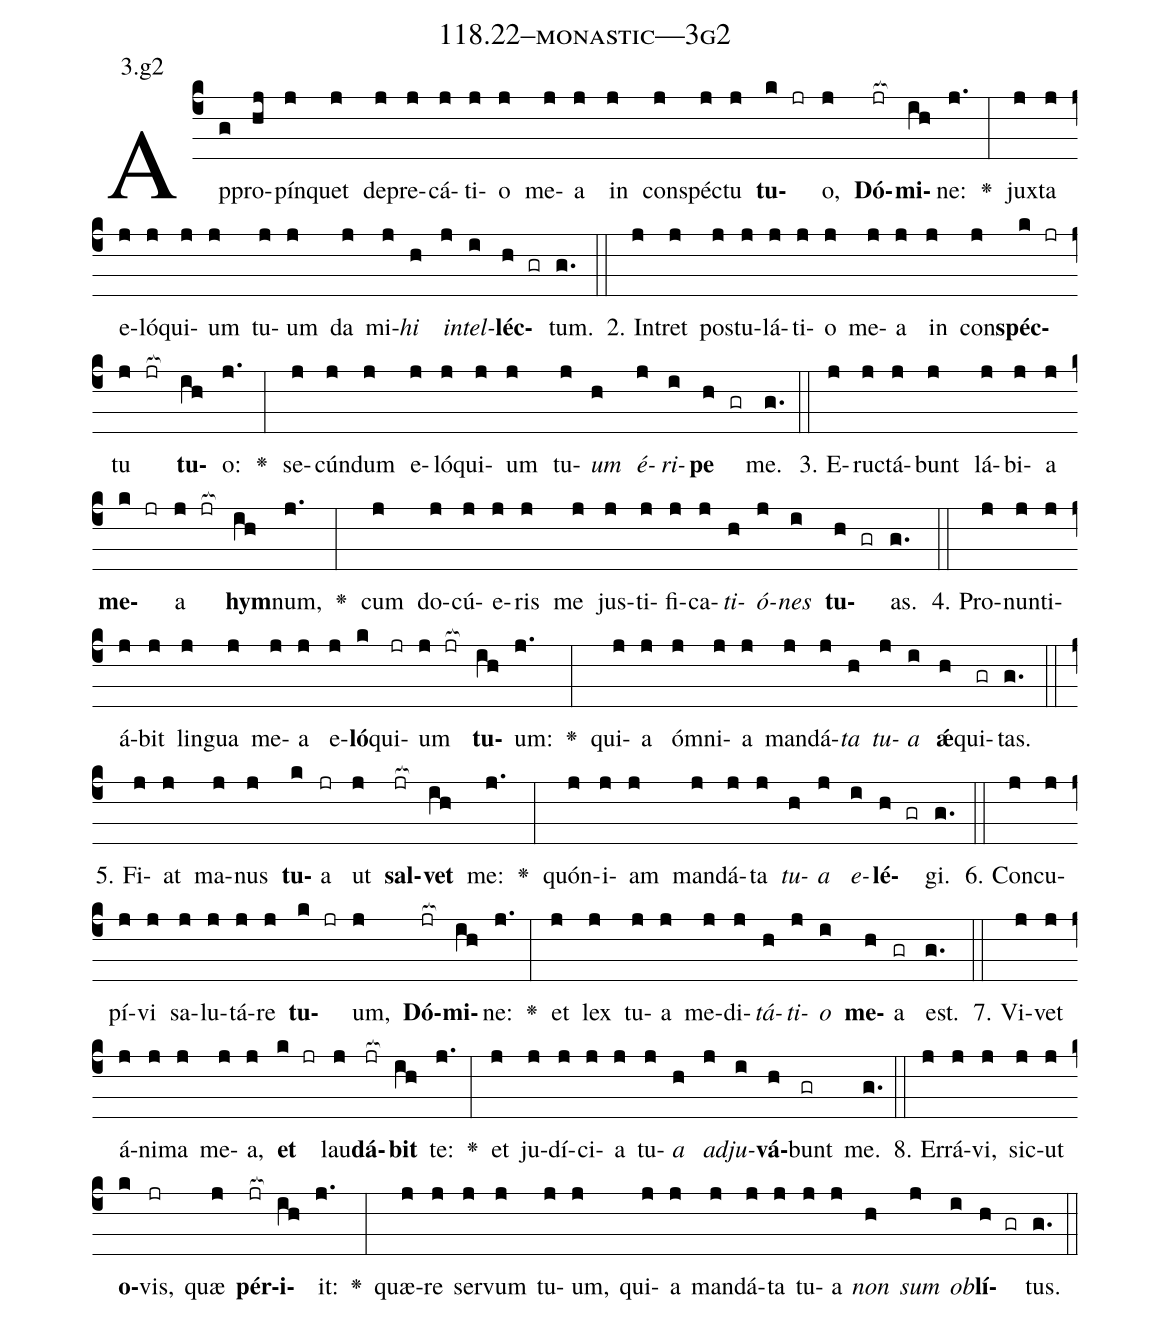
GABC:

name: 118.22--monastic---3g2;
annotation: 3.g2;
%%
(c4)Ap(g)pro(hj)pín(j)quet(j) de(j)pre(j)cá(j)ti(j)o(j) me(j)a(j) in(j) con(j)spéc(j)tu(j) <b>tu</b>(k jr)o,(j) <b>Dó</b>(jr[ocb:1{])<b>mi</b>(ih[ocb:0}])ne:(j.) <v>\greheightstar</v>(:) jux(j)ta(j) e(j)ló(j)qui(j)um(j) tu(j)um(j) da(j) mi(j)<i>hi</i>(h) <i>in</i>(j)<i>tel</i>(i)<b>léc</b>(h gr)tum.(g.) (::)
2. In(j)tret(j) pos(j)tu(j)lá(j)ti(j)o(j) me(j)a(j) in(j) con(j)<b>spéc</b>(k jr)tu(j jr[ocb:1{]) <b>tu</b>(ih[ocb:0}])o:(j.) <v>\greheightstar</v>(:) se(j)cún(j)dum(j) e(j)ló(j)qui(j)um(j) tu(j)<i>um</i>(h) <i>é</i>(j)<i>ri</i>(i)<b>pe</b>(h gr) me.(g.) (::)
3. E(j)ruc(j)tá(j)bunt(j) lá(j)bi(j)a(j) <b>me</b>(k jr)a(j jr[ocb:1{]) <b>hym</b>(ih[ocb:0}])num,(j.) <v>\greheightstar</v>(:) cum(j) do(j)cú(j)e(j)ris(j) me(j) jus(j)ti(j)fi(j)ca(j)<i>ti</i>(h)<i>ó</i>(j)<i>nes</i>(i) <b>tu</b>(h gr)as.(g.) (::)
4. Pro(j)nun(j)ti(j)á(j)bit(j) lin(j)gua(j) me(j)a(j) e(j)<b>ló</b>(k)qui(jr)um(j jr[ocb:1{]) <b>tu</b>(ih[ocb:0}])um:(j.) <v>\greheightstar</v>(:) qui(j)a(j) óm(j)ni(j)a(j) man(j)dá(j)<i>ta</i>(h) <i>tu</i>(j)<i>a</i>(i) <b>ǽ</b>(h)qui(gr)tas.(g.) (::)
5. Fi(j)at(j) ma(j)nus(j) <b>tu</b>(k)a(jr) ut(j) <b>sal</b>(jr[ocb:1{])<b>vet</b>(ih[ocb:0}]) me:(j.) <v>\greheightstar</v>(:) quón(j)i(j)am(j) man(j)dá(j)ta(j) <i>tu</i>(h)<i>a</i>(j) <i>e</i>(i)<b>lé</b>(h gr)gi.(g.) (::)
6. Con(j)cu(j)pí(j)vi(j) sa(j)lu(j)tá(j)re(j) <b>tu</b>(k jr)um,(j) <b>Dó</b>(jr[ocb:1{])<b>mi</b>(ih[ocb:0}])ne:(j.) <v>\greheightstar</v>(:) et(j) lex(j) tu(j)a(j) me(j)di(j)<i>tá</i>(h)<i>ti</i>(j)<i>o</i>(i) <b>me</b>(h)a(gr) est.(g.) (::)
7. Vi(j)vet(j) á(j)ni(j)ma(j) me(j)a,(j) <b>et</b>(k jr) lau(j)<b>dá</b>(jr[ocb:1{])<b>bit</b>(ih[ocb:0}]) te:(j.) <v>\greheightstar</v>(:) et(j) ju(j)dí(j)ci(j)a(j) tu(j)<i>a</i>(h) <i>ad</i>(j)<i>ju</i>(i)<b>vá</b>(h)bunt(gr) me.(g.) (::)
8. Er(j)rá(j)vi,(j) sic(j)ut(j) <b>o</b>(k)vis,(jr) quæ(j) <b>pér</b>(jr[ocb:1{])<b>i</b>(ih[ocb:0}])it:(j.) <v>\greheightstar</v>(:) quæ(j)re(j) ser(j)vum(j) tu(j)um,(j) qui(j)a(j) man(j)dá(j)ta(j) tu(j)a(j) <i>non</i>(h) <i>sum</i>(j) <i>ob</i>(i)<b>lí</b>(h gr)tus.(g.) (::)
